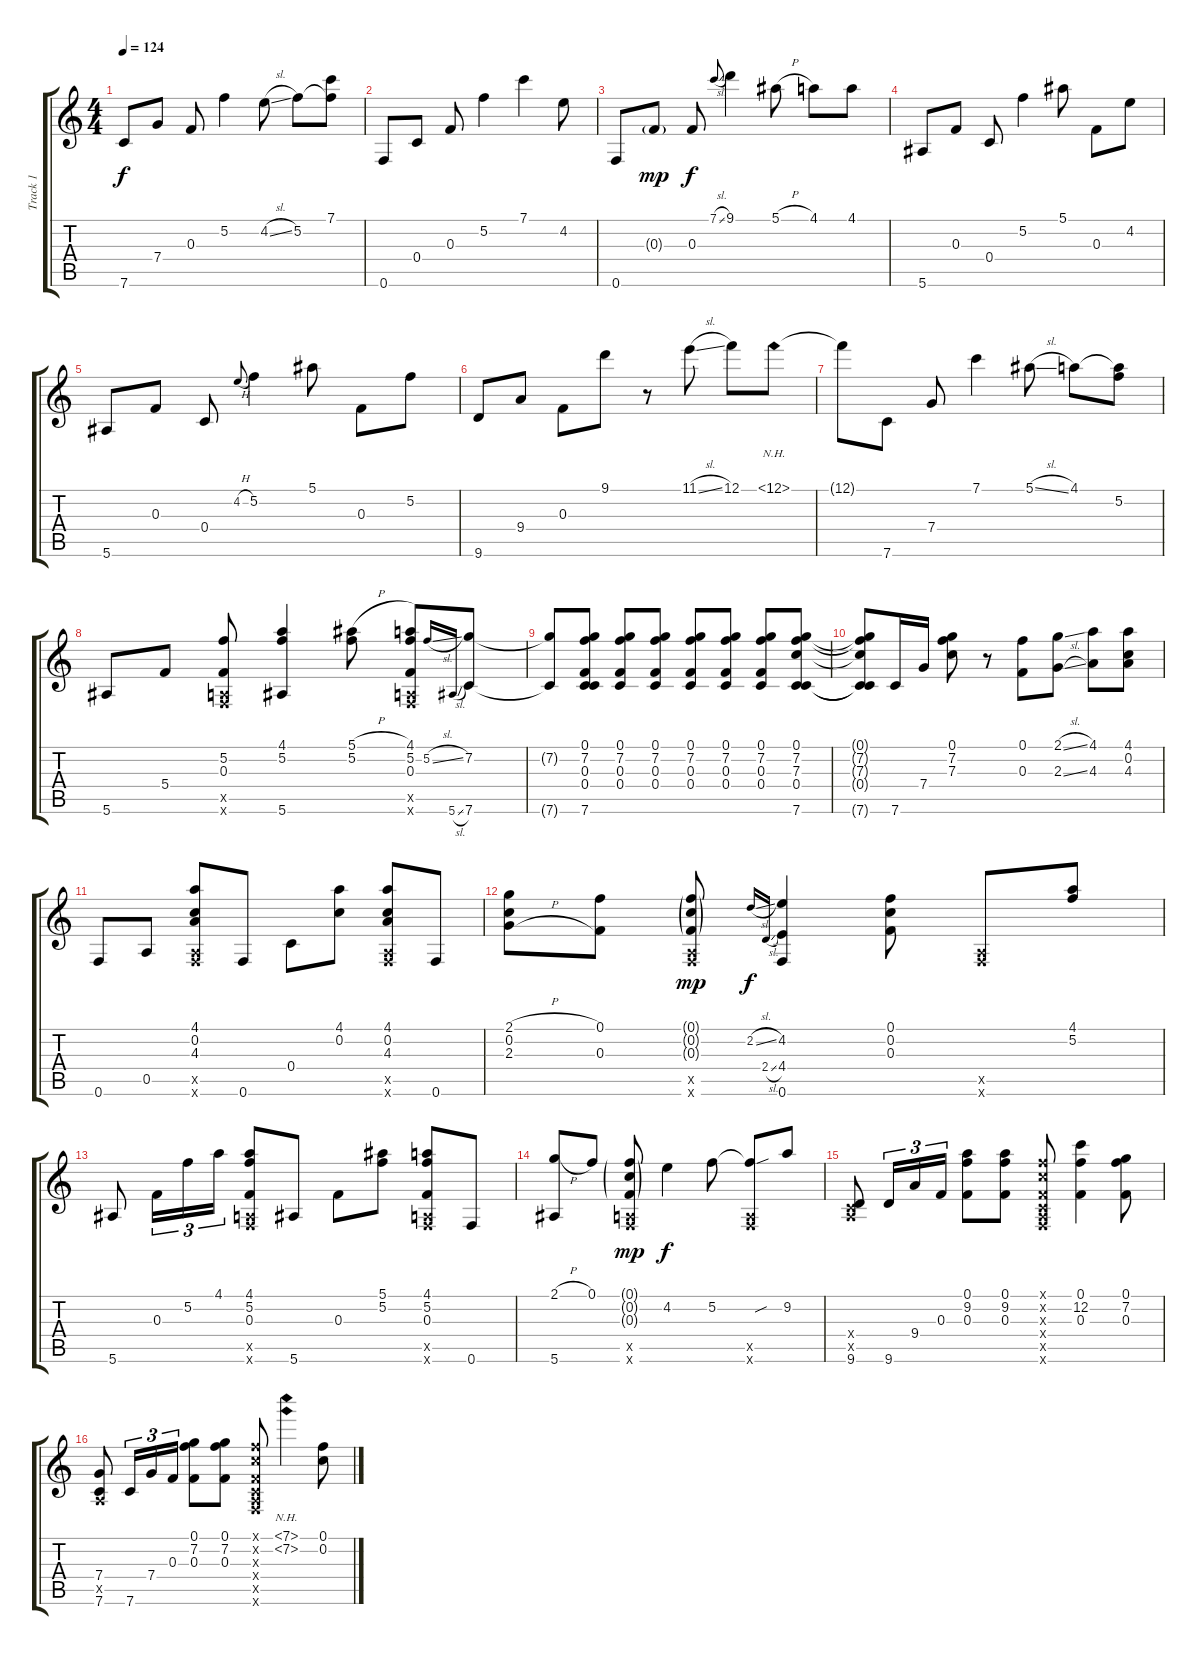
\track ("Track 1" "Track 1") {instrument acousticguitarsteel}
\staff {score tabs}
\tuning (F4 C4 F3 C3 A2 F2) {hide}
\ts (4 4)
\tempo 124
\clef g2
\ks c
7.6.8{dy f} 7.4.8 0.3.8 5.2.4 4.2{sl}.8 5.2.8 (7.1 5.2{t}).8 |
0.6.8 0.4.8 0.3.8 5.2.4 7.1.4 4.2.8 |
0.6.8 0.3{g}.8{dy mp} 0.3.8{dy f} 7.1{sl}.8{gr onbeat} 9.1.4 5.1{h}.8 4.1.8 4.1.8 |
5.6.8 0.3.8 0.4.8 5.2.4 5.1.8 0.3.8 4.2.8 |
5.6.8 0.3.8 0.4.8 4.2{h}.8{gr onbeat} 5.2.4 5.1.8 0.3.8 5.2.8 |
9.6.8 9.4.8 0.3.8 9.1.8 r.8 11.1{sl}.8 12.1.8 12.1{nh}.8 |
12.1{t}.8 7.6.8 7.4.8 7.1.4 5.1{sl}.8 4.1.8 (4.1{t} 5.2).8 |
5.6.8 5.4.8 (5.2 0.3 0.5{x} 0.6{x}).8 (4.1 5.2 5.6).4 (5.1{h} 5.2).8 (4.1 5.2 0.3 0.5{x} 0.6{x}).8 5.2{sl}.16{gr onbeat} 5.6{sl}.16{gr onbeat} (7.2 7.6).8 |
(7.2{t} 7.6{t}).8 (0.1 7.2 0.3 0.4 7.6).8 (0.1 7.2 0.3 0.4).8 (0.1 7.2 0.3 0.4).8 (0.1 7.2 0.3 0.4).8 (0.1 7.2 0.3 0.4).8 (0.1 7.2 0.3 0.4).8 (0.1 7.2 7.3 0.4 7.6).8 |
(0.1{t} 7.2{t} 7.3{t} 0.4{t} 7.6{t}).8 7.6.16 7.4.16 (0.1 7.2 7.3).8 r.8 (0.1 0.3).8 (2.1{sl} 2.3{sl}).8 (4.1 4.3).8 (4.1 0.2 4.3).8 |
0.6.8 0.5.8 (4.1 0.2 4.3 0.5{x} 0.6{x}).8 0.6.8 0.4.8 (4.1 0.2).8 (4.1 0.2 4.3 0.5{x} 0.6{x}).8 0.6.8 |
(2.1{h} 0.2 2.3{h}).8 (0.1 0.3).8 (0.1{g} 0.2{g} 0.3{g} 0.5{x} 0.6{x}).8{dy mp} 2.2{sl}.16{gr onbeat dy f} 2.4{sl}.16{gr onbeat} (4.2 4.4 0.6).4 (0.1 0.2 0.3).8 (0.5{x} 0.6{x}).8 (4.1 5.2).8 |
5.6.8 0.3.16{tu (3 2)} 5.2.16{tu (3 2)} 4.1.16{tu (3 2)} (4.1 5.2 0.3 0.5{x} 0.6{x}).8 5.6.8 0.3.8 (5.1 5.2).8 (4.1 5.2 0.3 0.5{x} 0.6{x}).8 0.6.8 |
(2.1{h} 5.6).8 0.1.8 (0.1{g} 0.2{g} 0.3{g} 0.5{x} 0.6{x}).8{dy mp} 4.2.4{dy f} 5.2.8 (5.2{sou t} 0.5{x} 0.6{x}).8 9.2.8 |
(0.4{x} 0.5{x} 9.6).8 9.6.16{tu (3 2)} 9.4.16{tu (3 2)} 0.3.16{tu (3 2)} (0.1 9.2 0.3).8 (0.1 9.2 0.3).8 (0.1{x} 0.2{x} 0.3{x} 0.4{x} 0.5{x} 0.6{x}).8 (0.1 12.2 0.3).4 (0.1 7.2 0.3).8 |
(7.4 0.5{x} 7.6).8 7.6.16{tu (3 2)} 7.4.16{tu (3 2)} 0.3.16{tu (3 2)} (0.1 7.2 0.3).8 (0.1 7.2 0.3).8 (0.1{x} 0.2{x} 0.3{x} 0.4{x} 0.5{x} 0.6{x}).8 (7.1{nh} 7.2{nh}).4 (0.1 0.2).8
